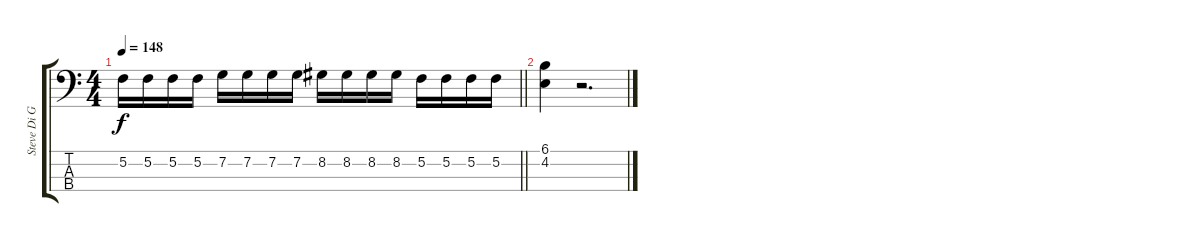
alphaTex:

\track ("Steve Di Gorgio" "Steve Di G") {instrument fretlessbass}
\staff {score tabs}
\tuning (F2 C2 G1 D1) {hide}
\ts (4 4)
\tempo 148
\clef f4
\barLineRight lightlight
\ks c
5.2.16{dy f} 5.2.16 5.2.16 5.2.16 7.2.16 7.2.16 7.2.16 7.2.16 8.2.16 8.2.16 8.2.16 8.2.16 5.2.16 5.2.16 5.2.16 5.2.16 |
(6.1 4.2).4 r.2{d}
